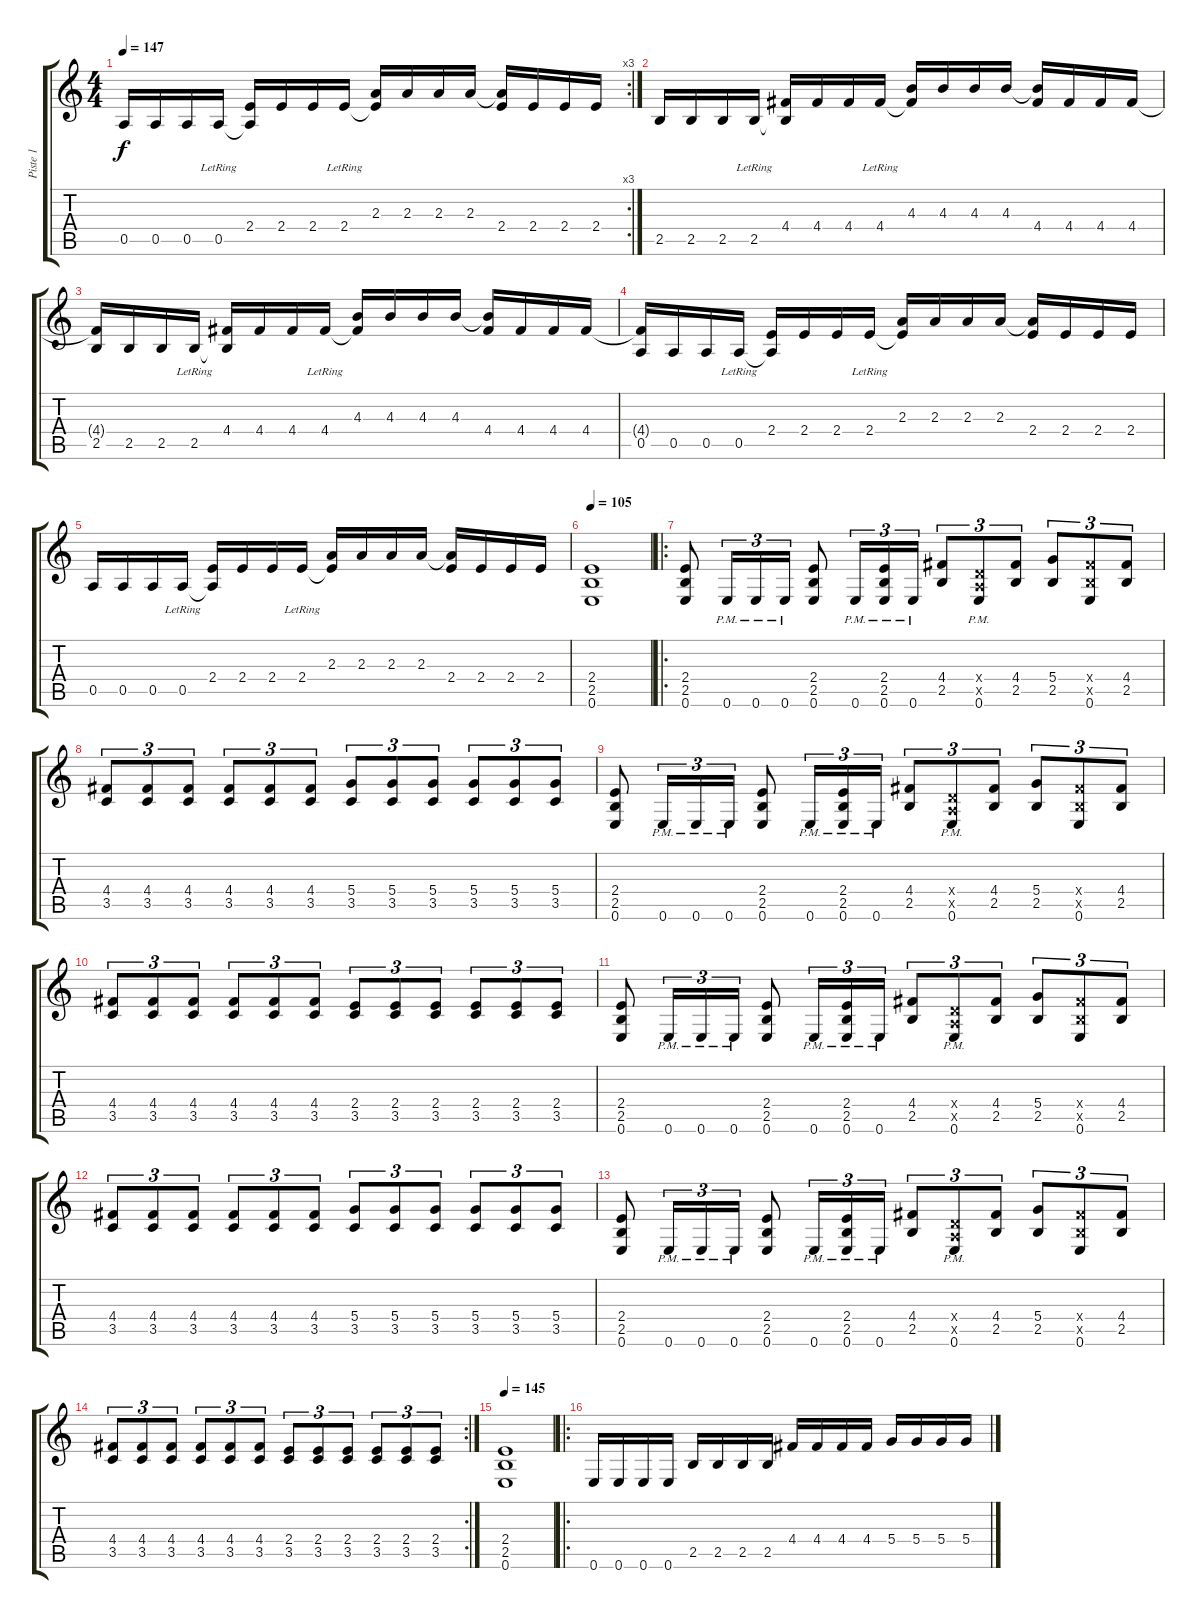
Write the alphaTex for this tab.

\track ("Piste 1" "Piste 1") {instrument distortionguitar}
\staff {score tabs}
\tuning (E4 B3 G3 D3 A2 E2) {hide}
\rc 3
\ts (4 4)
\tempo 147
\clef g2
\ks c
0.5.16{dy f} 0.5.16 0.5.16 0.5{lr}.16 (2.4 0.5{t}).16 2.4.16 2.4.16 2.4{lr}.16 (2.3 2.4{t}).16 2.3.16 2.3.16 2.3.16 (2.3{t} 2.4).16 2.4.16 2.4.16 2.4.16 |
2.5.16 2.5.16 2.5.16 2.5{lr}.16 (4.4 2.5{t}).16 4.4.16 4.4.16 4.4{lr}.16 (4.3 4.4{t}).16 4.3.16 4.3.16 4.3.16 (4.3{t} 4.4).16 4.4.16 4.4.16 4.4.16 |
(4.4{t} 2.5).16 2.5.16 2.5.16 2.5{lr}.16 (4.4 2.5{t}).16 4.4.16 4.4.16 4.4{lr}.16 (4.3 4.4{t}).16 4.3.16 4.3.16 4.3.16 (4.3{t} 4.4).16 4.4.16 4.4.16 4.4.16 |
(4.4{t} 0.5).16 0.5.16 0.5.16 0.5{lr}.16 (2.4 0.5{t}).16 2.4.16 2.4.16 2.4{lr}.16 (2.3 2.4{t}).16 2.3.16 2.3.16 2.3.16 (2.3{t} 2.4).16 2.4.16 2.4.16 2.4.16 |
0.5.16 0.5.16 0.5.16 0.5{lr}.16 (2.4 0.5{t}).16 2.4.16 2.4.16 2.4{lr}.16 (2.3 2.4{t}).16 2.3.16 2.3.16 2.3.16 (2.3{t} 2.4).16 2.4.16 2.4.16 2.4.16 |
\tempo 105
(2.4 2.5 0.6).1 |
\ro
(2.4 2.5 0.6).8 0.6{pm}.16{tu (3 2)} 0.6{pm}.16{tu (3 2)} 0.6{pm}.16{tu (3 2)} (2.4 2.5 0.6).8 0.6{pm}.16{tu (3 2)} (2.4 2.5 0.6{pm}).16{tu (3 2)} 0.6{pm}.16{tu (3 2)} (4.4 2.5).8{tu (3 2)} (0.4{x} 0.5{x} 0.6{pm}).8{tu (3 2)} (4.4 2.5).8{tu (3 2)} (5.4 2.5).8{tu (3 2)} (4.4{x} 2.5{x} 0.6).8{tu (3 2)} (4.4 2.5).8{tu (3 2)} |
(4.4 3.5).8{tu (3 2)} (4.4 3.5).8{tu (3 2)} (4.4 3.5).8{tu (3 2)} (4.4 3.5).8{tu (3 2)} (4.4 3.5).8{tu (3 2)} (4.4 3.5).8{tu (3 2)} (5.4 3.5).8{tu (3 2)} (5.4 3.5).8{tu (3 2)} (5.4 3.5).8{tu (3 2)} (5.4 3.5).8{tu (3 2)} (5.4 3.5).8{tu (3 2)} (5.4 3.5).8{tu (3 2)} |
(2.4 2.5 0.6).8 0.6{pm}.16{tu (3 2)} 0.6{pm}.16{tu (3 2)} 0.6{pm}.16{tu (3 2)} (2.4 2.5 0.6).8 0.6{pm}.16{tu (3 2)} (2.4 2.5 0.6{pm}).16{tu (3 2)} 0.6{pm}.16{tu (3 2)} (4.4 2.5).8{tu (3 2)} (0.4{x} 0.5{x} 0.6{pm}).8{tu (3 2)} (4.4 2.5).8{tu (3 2)} (5.4 2.5).8{tu (3 2)} (4.4{x} 2.5{x} 0.6).8{tu (3 2)} (4.4 2.5).8{tu (3 2)} |
(4.4 3.5).8{tu (3 2)} (4.4 3.5).8{tu (3 2)} (4.4 3.5).8{tu (3 2)} (4.4 3.5).8{tu (3 2)} (4.4 3.5).8{tu (3 2)} (4.4 3.5).8{tu (3 2)} (2.4 3.5).8{tu (3 2)} (2.4 3.5).8{tu (3 2)} (2.4 3.5).8{tu (3 2)} (2.4 3.5).8{tu (3 2)} (2.4 3.5).8{tu (3 2)} (2.4 3.5).8{tu (3 2)} |
(2.4 2.5 0.6).8 0.6{pm}.16{tu (3 2)} 0.6{pm}.16{tu (3 2)} 0.6{pm}.16{tu (3 2)} (2.4 2.5 0.6).8 0.6{pm}.16{tu (3 2)} (2.4 2.5 0.6{pm}).16{tu (3 2)} 0.6{pm}.16{tu (3 2)} (4.4 2.5).8{tu (3 2)} (0.4{x} 0.5{x} 0.6{pm}).8{tu (3 2)} (4.4 2.5).8{tu (3 2)} (5.4 2.5).8{tu (3 2)} (4.4{x} 2.5{x} 0.6).8{tu (3 2)} (4.4 2.5).8{tu (3 2)} |
(4.4 3.5).8{tu (3 2)} (4.4 3.5).8{tu (3 2)} (4.4 3.5).8{tu (3 2)} (4.4 3.5).8{tu (3 2)} (4.4 3.5).8{tu (3 2)} (4.4 3.5).8{tu (3 2)} (5.4 3.5).8{tu (3 2)} (5.4 3.5).8{tu (3 2)} (5.4 3.5).8{tu (3 2)} (5.4 3.5).8{tu (3 2)} (5.4 3.5).8{tu (3 2)} (5.4 3.5).8{tu (3 2)} |
(2.4 2.5 0.6).8 0.6{pm}.16{tu (3 2)} 0.6{pm}.16{tu (3 2)} 0.6{pm}.16{tu (3 2)} (2.4 2.5 0.6).8 0.6{pm}.16{tu (3 2)} (2.4 2.5 0.6{pm}).16{tu (3 2)} 0.6{pm}.16{tu (3 2)} (4.4 2.5).8{tu (3 2)} (0.4{x} 0.5{x} 0.6{pm}).8{tu (3 2)} (4.4 2.5).8{tu (3 2)} (5.4 2.5).8{tu (3 2)} (4.4{x} 2.5{x} 0.6).8{tu (3 2)} (4.4 2.5).8{tu (3 2)} |
\rc 2
(4.4 3.5).8{tu (3 2)} (4.4 3.5).8{tu (3 2)} (4.4 3.5).8{tu (3 2)} (4.4 3.5).8{tu (3 2)} (4.4 3.5).8{tu (3 2)} (4.4 3.5).8{tu (3 2)} (2.4 3.5).8{tu (3 2)} (2.4 3.5).8{tu (3 2)} (2.4 3.5).8{tu (3 2)} (2.4 3.5).8{tu (3 2)} (2.4 3.5).8{tu (3 2)} (2.4 3.5).8{tu (3 2)} |
\tempo 145
(2.4 2.5 0.6).1 |
\ro
0.6.16 0.6.16 0.6.16 0.6.16 2.5.16 2.5.16 2.5.16 2.5.16 4.4.16 4.4.16 4.4.16 4.4.16 5.4.16 5.4.16 5.4.16 5.4.16
